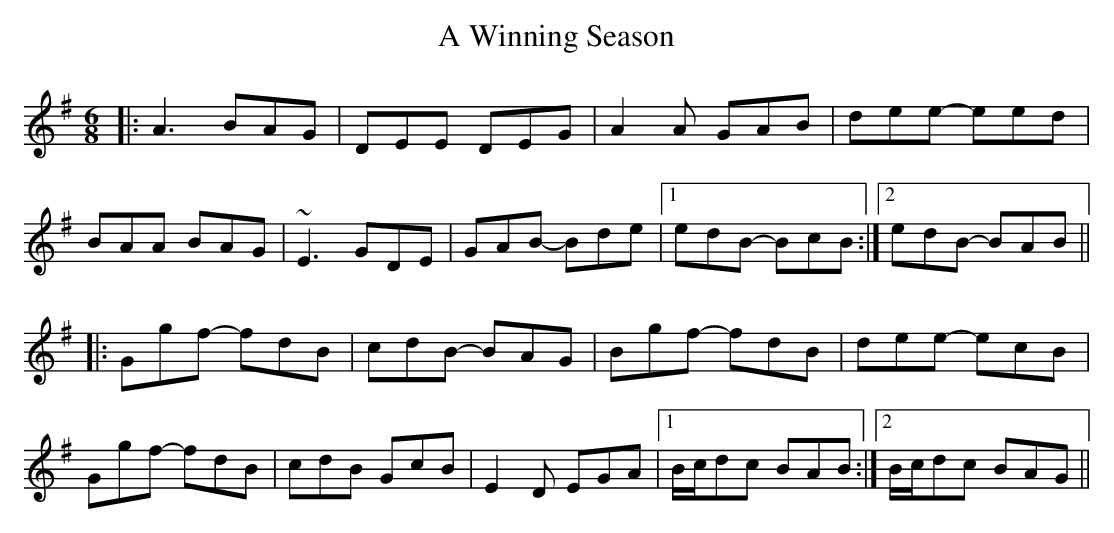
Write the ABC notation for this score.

X:1
T: A Winning Season
M: 6/8
L: 1/8
K: Ador
|:A3BAG|DEE DEG|A2A GAB|dee- eed|
BAA BAG|~E3GDE|GAB- Bde|1 edB- BcB:|2 edB- BAB||
|:Ggf- fdB|cdB- BAG|Bgf- fdB|dee- ecB|
Ggf- fdB|cdB GcB|E2D EGA|1 B/c/dc BAB:|2 B/c/dc BAG||
